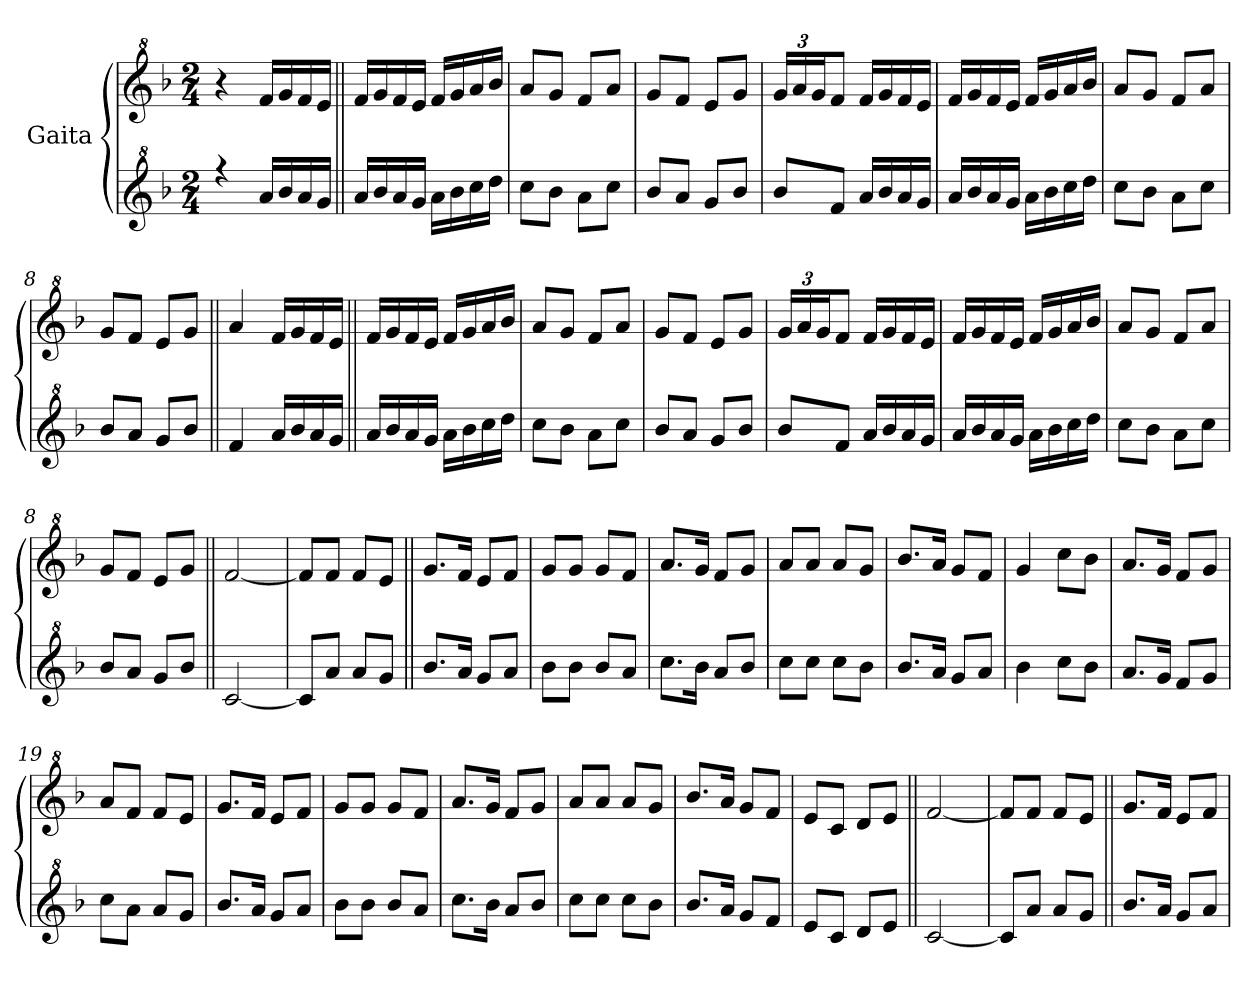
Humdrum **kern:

**kern	**kern
*part2	*part1
*staff2	*staff1
*I"Gaita	*I"Gaita
*clefG^2	*clefG^2
*k[b-]	*k[b-]
*M2/4	*M2/4
*MM125	*MM125
=1	=1
4rfff	4r
16aa/LL	16ff/LL
16bb-/	16gg/
16aa/	16ff/
16gg/JJ	16ee/JJ
=2||	=2||
16aa/LL	16ff/LL
16bb-/	16gg/
16aa/	16ff/
16gg/JJ	16ee/JJ
16aa\LL	16ff/LL
16bb-\	16gg/
16ccc\	16aa/
16ddd\JJ	16bb-/JJ
=3	=3
8ccc\L	8aa/L
8bb-\J	8gg/J
8aa\L	8ff/L
8ccc\J	8aa/J
=4	=4
8bb-/L	8gg/L
8aa/J	8ff/J
8gg/L	8ee/L
8bb-/J	8gg/J
=5	=5
*	*Xbrackettup
8bb-/L	24gg/LL
.	24aa/
.	24gg/J
8ff/J	8ff/J
16aa/LL	16ff/LL
16bb-/	16gg/
16aa/	16ff/
16gg/JJ	16ee/JJ
=6	=6
16aa/LL	16ff/LL
16bb-/	16gg/
16aa/	16ff/
16gg/JJ	16ee/JJ
16aa\LL	16ff/LL
16bb-\	16gg/
16ccc\	16aa/
16ddd\JJ	16bb-/JJ
=7	=7
8ccc\L	8aa/L
8bb-\J	8gg/J
8aa\L	8ff/L
8ccc\J	8aa/J
=8	=8
8bb-/L	8gg/L
8aa/J	8ff/J
8gg/L	8ee/L
8bb-/J	8gg/J
=9||	=9||
4ff/	4aa/
16aa/LL	16ff/LL
16bb-/	16gg/
16aa/	16ff/
16gg/JJ	16ee/JJ
=2||	=2||
16aa/LL	16ff/LL
16bb-/	16gg/
16aa/	16ff/
16gg/JJ	16ee/JJ
16aa\LL	16ff/LL
16bb-\	16gg/
16ccc\	16aa/
16ddd\JJ	16bb-/JJ
=3	=3
8ccc\L	8aa/L
8bb-\J	8gg/J
8aa\L	8ff/L
8ccc\J	8aa/J
=4	=4
8bb-/L	8gg/L
8aa/J	8ff/J
8gg/L	8ee/L
8bb-/J	8gg/J
=5	=5
8bb-/L	24gg/LL
.	24aa/
.	24gg/J
8ff/J	8ff/J
16aa/LL	16ff/LL
16bb-/	16gg/
16aa/	16ff/
16gg/JJ	16ee/JJ
=6	=6
16aa/LL	16ff/LL
16bb-/	16gg/
16aa/	16ff/
16gg/JJ	16ee/JJ
16aa\LL	16ff/LL
16bb-\	16gg/
16ccc\	16aa/
16ddd\JJ	16bb-/JJ
=7	=7
8ccc\L	8aa/L
8bb-\J	8gg/J
8aa\L	8ff/L
8ccc\J	8aa/J
=8	=8
8bb-/L	8gg/L
8aa/J	8ff/J
8gg/L	8ee/L
8bb-/J	8gg/J
=10||	=10||
[2cc/	[2ff/
=11	=11
8cc/L]	8ff/L]
8aa/J	8ff/J
8aa/L	8ff/L
8gg/J	8ee/J
=12||	=12||
8.bb-/L	8.gg/L
16aa/Jk	16ff/Jk
8gg/L	8ee/L
8aa/J	8ff/J
=13	=13
8bb-\L	8gg/L
8bb-\J	8gg/J
8bb-/L	8gg/L
8aa/J	8ff/J
=14	=14
8.ccc\L	8.aa/L
16bb-\Jk	16gg/Jk
8aa/L	8ff/L
8bb-/J	8gg/J
=15	=15
8ccc\L	8aa/L
8ccc\J	8aa/J
8ccc\L	8aa/L
8bb-\J	8gg/J
=16	=16
8.bb-/L	8.bb-/L
16aa/Jk	16aa/Jk
8gg/L	8gg/L
8aa/J	8ff/J
=17	=17
4bb-\	4gg/
8ccc\L	8ccc\L
8bb-\J	8bb-\J
=18	=18
8.aa/L	8.aa/L
16gg/Jk	16gg/Jk
8ff/L	8ff/L
8gg/J	8gg/J
=19	=19
8ccc\L	8aa/L
8aa\J	8ff/J
8aa/L	8ff/L
8gg/J	8ee/J
=20	=20
8.bb-/L	8.gg/L
16aa/Jk	16ff/Jk
8gg/L	8ee/L
8aa/J	8ff/J
=21	=21
8bb-\L	8gg/L
8bb-\J	8gg/J
8bb-/L	8gg/L
8aa/J	8ff/J
=22	=22
8.ccc\L	8.aa/L
16bb-\Jk	16gg/Jk
8aa/L	8ff/L
8bb-/J	8gg/J
=23	=23
8ccc\L	8aa/L
8ccc\J	8aa/J
8ccc\L	8aa/L
8bb-\J	8gg/J
=24	=24
8.bb-/L	8.bb-/L
16aa/Jk	16aa/Jk
8gg/L	8gg/L
8ff/J	8ff/J
=25	=25
8ee/L	8ee/L
8cc/J	8cc/J
8dd/L	8dd/L
8ee/J	8ee/J
=26||	=26||
[2cc/	[2ff/
=27	=27
8cc/L]	8ff/L]
8aa/J	8ff/J
8aa/L	8ff/L
8gg/J	8ee/J
=12||	=12||
8.bb-/L	8.gg/L
16aa/Jk	16ff/Jk
8gg/L	8ee/L
8aa/J	8ff/J
=	=
*-	*-
